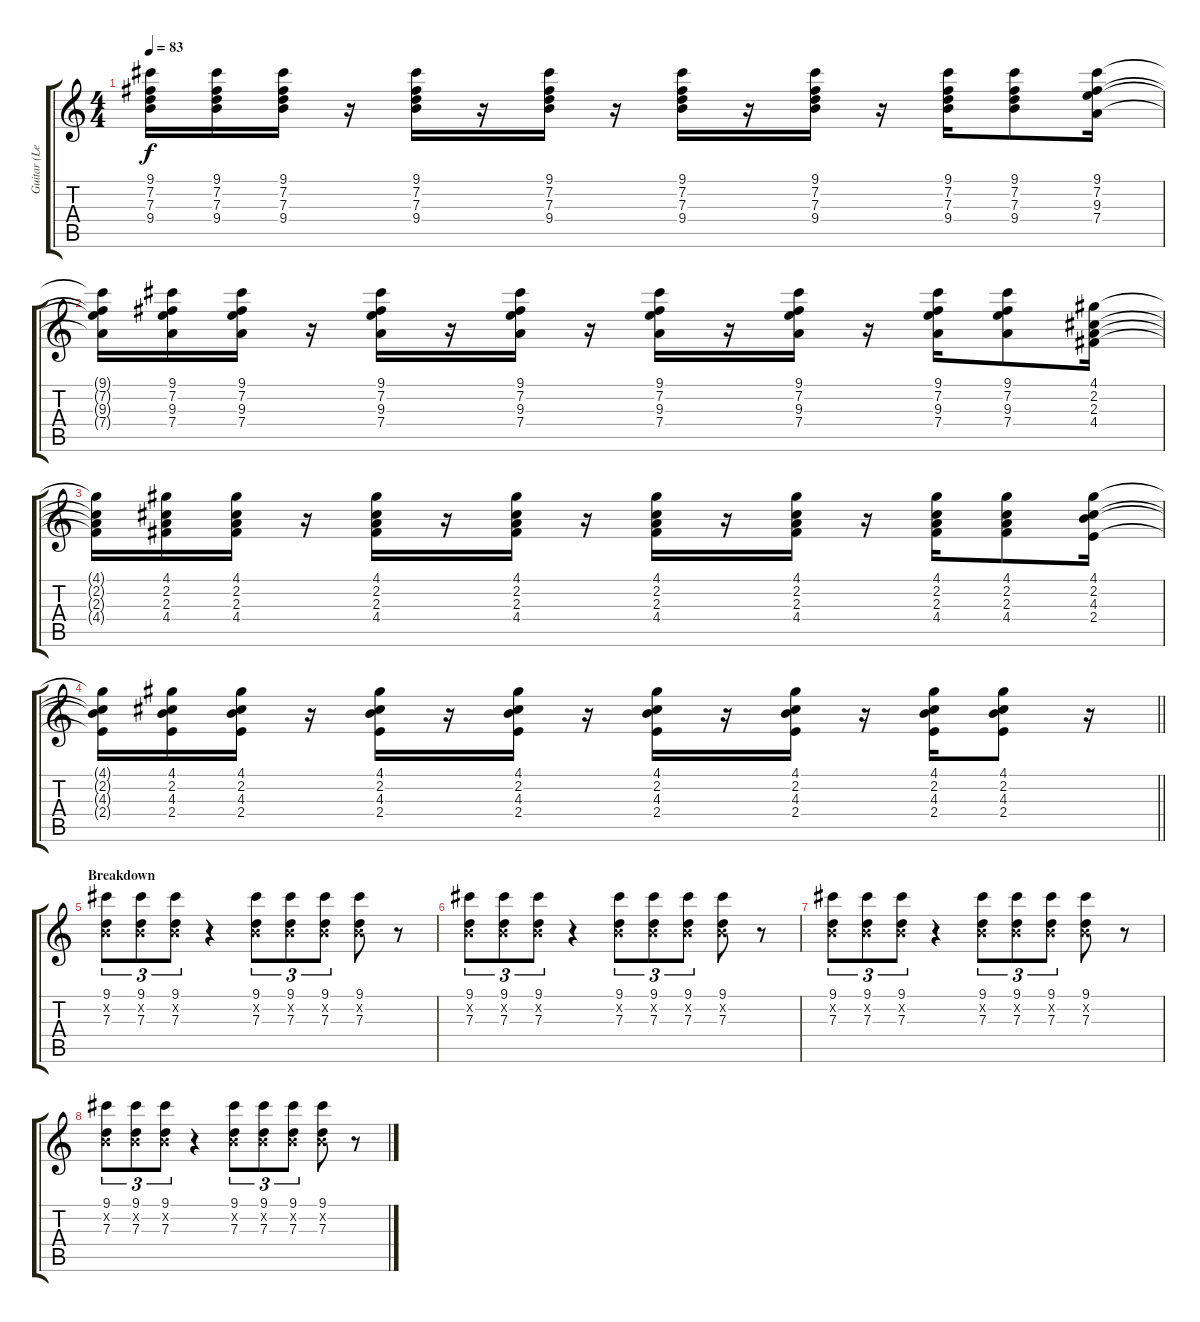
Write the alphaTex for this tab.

\track ("Guitar (Lead)" "Guitar (Le") {instrument electricguitarjazz}
\staff {score tabs}
\tuning (E4 B3 G3 D3 A2 E2) {hide}
\ts (4 4)
\tempo 83
\clef g2
\ks c
(9.1{t} 7.2{t} 7.3{t} 9.4{t}).16{dy f} (9.1 7.2 7.3 9.4).16 (9.1 7.2 7.3 9.4).16 r.16 (9.1 7.2 7.3 9.4).16 r.16 (9.1 7.2 7.3 9.4).16 r.16 (9.1 7.2 7.3 9.4).16 r.16 (9.1 7.2 7.3 9.4).16 r.16 (9.1 7.2 7.3 9.4).16 (9.1 7.2 7.3 9.4).8 (9.1 7.2 9.3 7.4).16 |
(9.1{t} 7.2{t} 9.3{t} 7.4{t}).16 (9.1 7.2 9.3 7.4).16 (9.1 7.2 9.3 7.4).16 r.16 (9.1 7.2 9.3 7.4).16 r.16 (9.1 7.2 9.3 7.4).16 r.16 (9.1 7.2 9.3 7.4).16 r.16 (9.1 7.2 9.3 7.4).16 r.16 (9.1 7.2 9.3 7.4).16 (9.1 7.2 9.3 7.4).8 (4.1 2.2 2.3 4.4).16 |
(4.1{t} 2.2{t} 2.3{t} 4.4{t}).16 (4.1 2.2 2.3 4.4).16 (4.1 2.2 2.3 4.4).16 r.16 (4.1 2.2 2.3 4.4).16 r.16 (4.1 2.2 2.3 4.4).16 r.16 (4.1 2.2 2.3 4.4).16 r.16 (4.1 2.2 2.3 4.4).16 r.16 (4.1 2.2 2.3 4.4).16 (4.1 2.2 2.3 4.4).8 (4.1 2.2 4.3 2.4).16 |
\barLineRight lightlight
(4.1{t} 2.2{t} 4.3{t} 2.4{t}).16 (4.1 2.2 4.3 2.4).16 (4.1 2.2 4.3 2.4).16 r.16 (4.1 2.2 4.3 2.4).16 r.16 (4.1 2.2 4.3 2.4).16 r.16 (4.1 2.2 4.3 2.4).16 r.16 (4.1 2.2 4.3 2.4).16 r.16 (4.1 2.2 4.3 2.4).16 (4.1 2.2 4.3 2.4).8 r.16 |
\section ("" "Breakdown")
(9.1 0.2{x} 7.3).8{tu (3 2) volume 13 instrument distortionguitar} (9.1 0.2{x} 7.3).8{tu (3 2)} (9.1 0.2{x} 7.3).8{tu (3 2)} r.4 (9.1 0.2{x} 7.3).8{tu (3 2)} (9.1 0.2{x} 7.3).8{tu (3 2)} (9.1 0.2{x} 7.3).8{tu (3 2)} (9.1 0.2{x} 7.3).8 r.8 |
(9.1 0.2{x} 7.3).8{tu (3 2)} (9.1 0.2{x} 7.3).8{tu (3 2)} (9.1 0.2{x} 7.3).8{tu (3 2)} r.4 (9.1 0.2{x} 7.3).8{tu (3 2)} (9.1 0.2{x} 7.3).8{tu (3 2)} (9.1 0.2{x} 7.3).8{tu (3 2)} (9.1 0.2{x} 7.3).8 r.8 |
(9.1 0.2{x} 7.3).8{tu (3 2)} (9.1 0.2{x} 7.3).8{tu (3 2)} (9.1 0.2{x} 7.3).8{tu (3 2)} r.4 (9.1 0.2{x} 7.3).8{tu (3 2)} (9.1 0.2{x} 7.3).8{tu (3 2)} (9.1 0.2{x} 7.3).8{tu (3 2)} (9.1 0.2{x} 7.3).8 r.8 |
(9.1 0.2{x} 7.3).8{tu (3 2)} (9.1 0.2{x} 7.3).8{tu (3 2)} (9.1 0.2{x} 7.3).8{tu (3 2)} r.4 (9.1 0.2{x} 7.3).8{tu (3 2)} (9.1 0.2{x} 7.3).8{tu (3 2)} (9.1 0.2{x} 7.3).8{tu (3 2)} (9.1 0.2{x} 7.3).8 r.8
